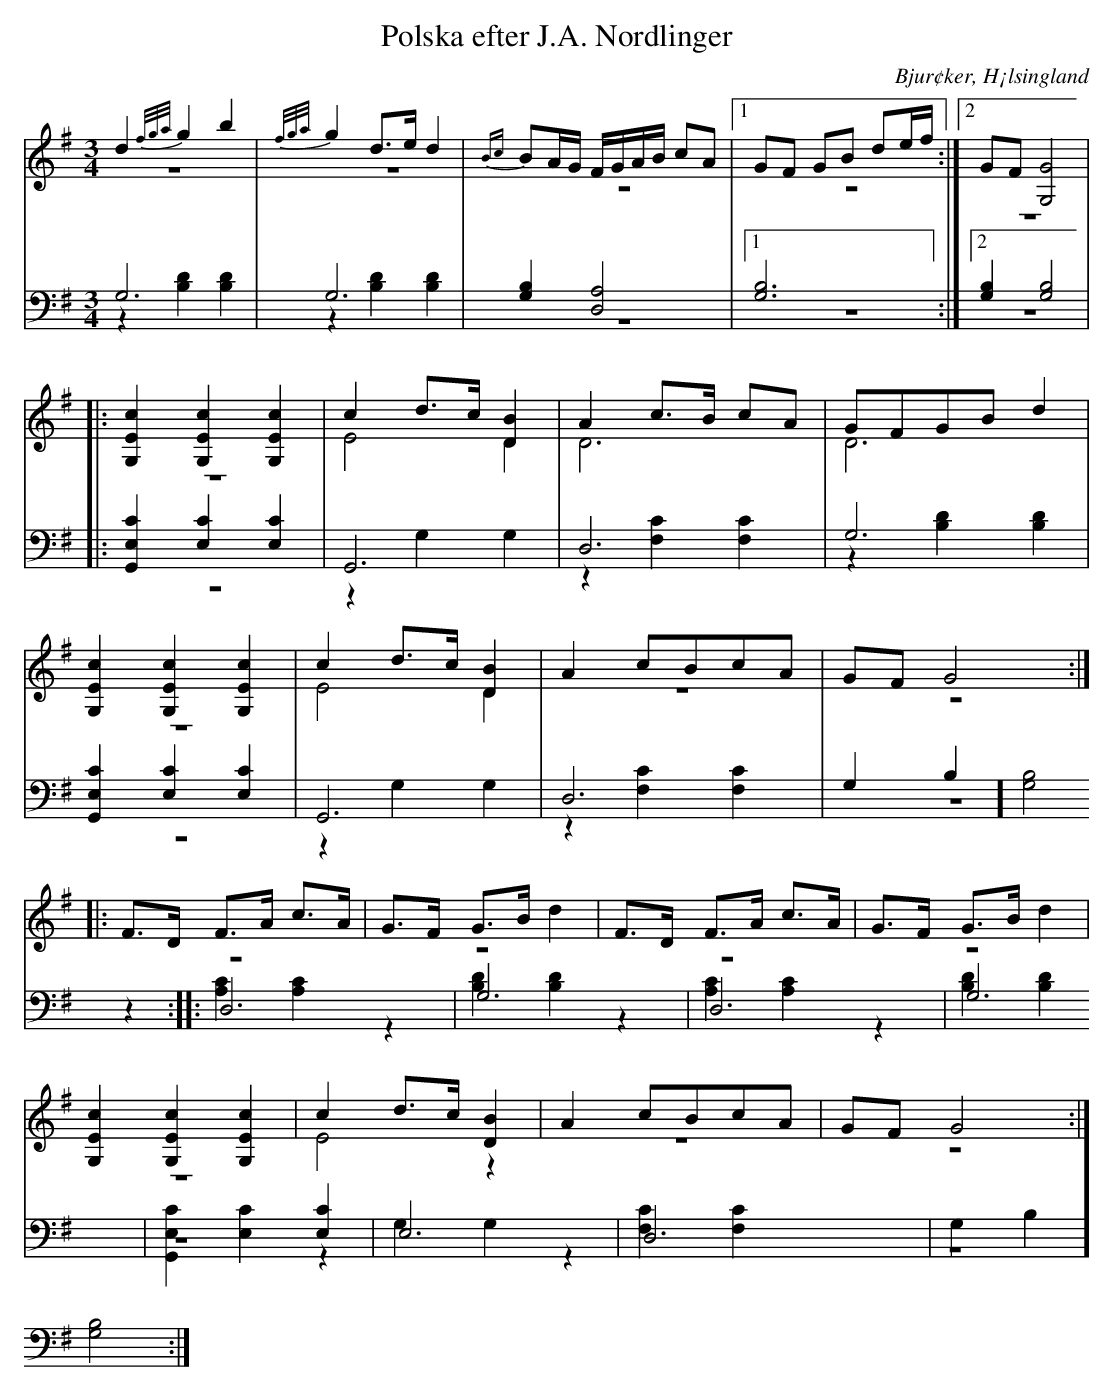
X:1
T: Polska efter J.A. Nordlinger
O: Bjur¢ker, H¡lsingland
M: 3/4
L: 1/8
K: G
V:1
V:2 merge
V:3
V:4 merge
V:1
d2 {f/g/a/}g2 b2 |{f/g/a/}g2 d>e d2|{Bc}BA/G/ F/G/A/B/ cA|1 GF GB de/f/ :|2 GF[G,4G4]|
|:[G,2E2c2] [G,2E2c2] [G,2E2c2]|c2 d>c [D2B2]|A2 c>B cA|GFGB d2|
[G,2E2c2] [G,2E2c2] [G,2E2c2]|c2 d>c [D2B2]|A2 cBcA|GF G4:|
|:F>D F>A c>A|G>F G>B d2|F>D F>A c>A|G>F G>B d2|
[G,2E2c2] [G,2E2c2] [G,2E2c2]|c2 d>c [D2B2]|A2 cBcA|GF G4:|
V:2
z6 |z6 |z6 |1 z6 :|2 z6 |
|:z6 |E4 D2 |D6 |D6 |
z6 |E4 D2 |z6 |z6 :|
|:z6 |z6 |z6 |z6 |
z6 |E4 z2 |z6 |z6 :|
V:3 clef=bass
G,6 |G,6 |[G,2B,2] [D,4A,4] |1 [G,6B,6] :|2 [G,2B,2] [G,4B,4] |
|:[G,,2E,2C2] [E,2C2] [E,2C2]|G,,6 |D,6 |G,6 |
[G,,2E,2C2] [E,2C2] [E,2C2]|G,,6 |D,6 |G,2B,2] [G,4B,4] :|
|:D,6 |G,6 |D,6 |G,6 |
[G,,2E,2C2] [E,2C2] [E,2C2]|E,6 |D,6 |G,2B,2] [G,4B,4] :|
V:4 clef=bass
z2 [B,2D2] [B,2D2]|z2 [B,2D2] [B,2D2]|z6 |1 z6 :|2 z6 |
|:z6 |z2 G,2 G,2|z2 [F,2C2] [F,2C2] |z2 [B,2D2] [B,2D2]|
z6 |z2 G,2 G,2|z2 [F,2C2] [F,2C2] |z6 :|
|:z2 [A,2C2] [A,2C2]|z2 [B,2D2] [B,2D2]|z2 [A,2C2] [A,2C2]|z2 [B,2D2] [B,2D2] |
z6 |z2 G,2 G,2|z2 [F,2C2] [F,2C2]|z6 :|
